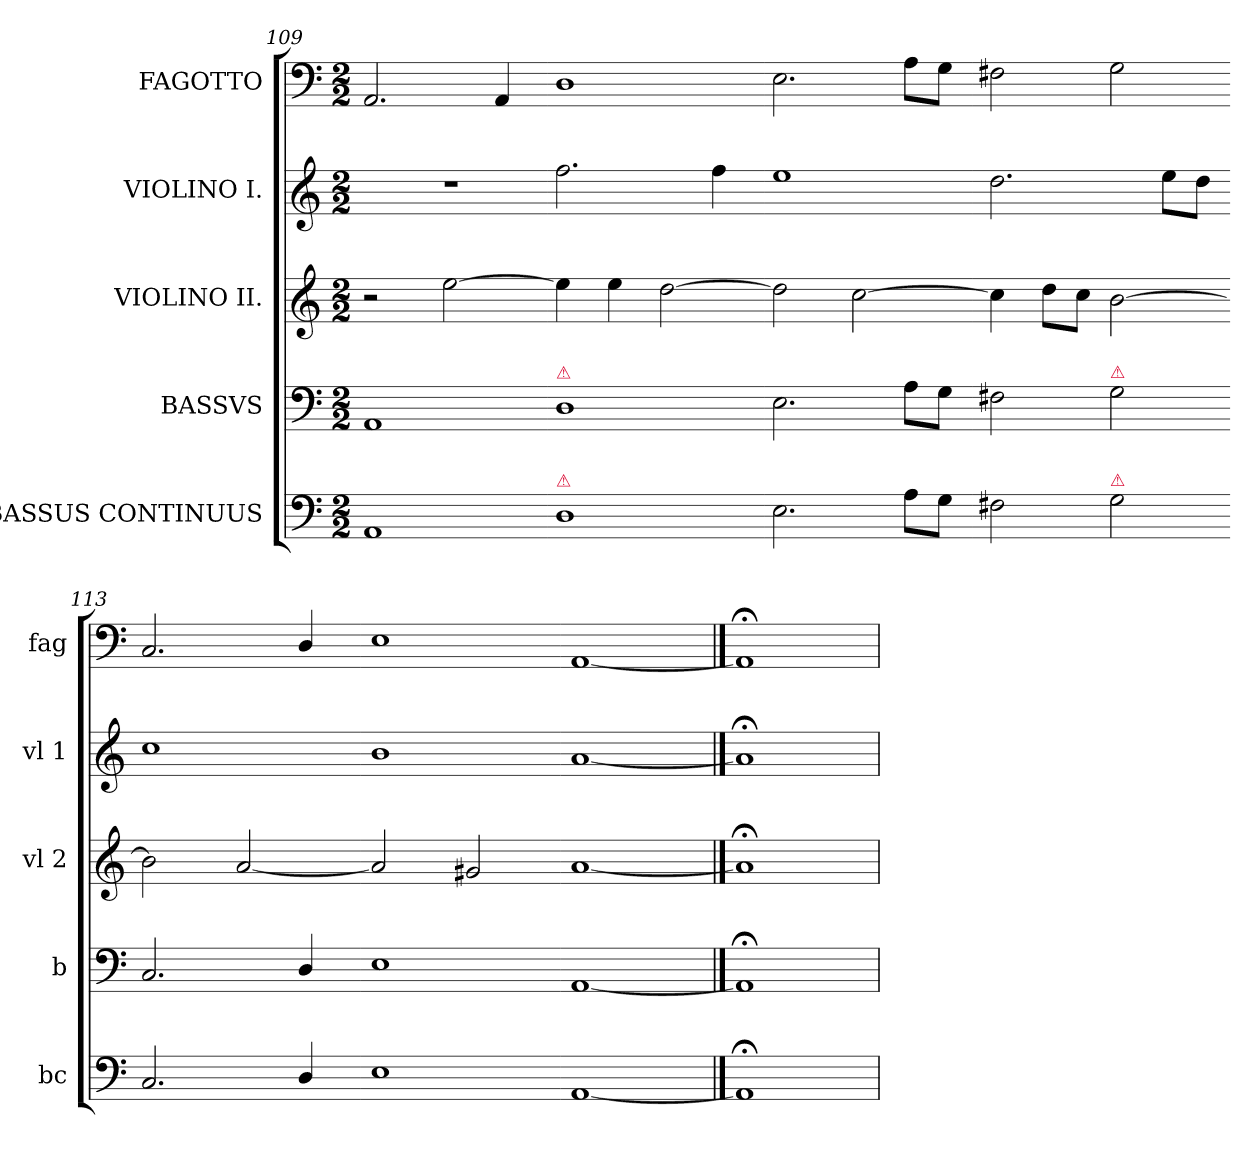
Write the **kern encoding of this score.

**kern	**kern	**kern	**kern	**kern
*part5	*part4	*part3	*part2	*part1
*staff5	*staff4	*staff3	*staff2	*staff1
*I"BASSUS CONTINUUS	*I"BASSVS	*I"VIOLINO II.	*I"VIOLINO I.	*I"FAGOTTO
*I'bc	*I'b	*I'vl 2	*I'vl 1	*I'fag
*clefF4	*clefF4	*clefG2	*clefG2	*clefF4
*k[]	*k[]	*k[]	*k[]	*k[]
*a:	*a:	*a:	*a:	*a:
*M2/2	*M2/2	*M2/2	*M2/2	*M2/2
=109	=109	=109	=109	=109
1AA	1AA	2r	1r	2.AA/
.	.	[2ee\	.	.
.	.	.	.	4AA/
=110-	=110-	=110-	=110-	=110-
!	!LO:TX:a:color=crimson:t=⚠	!	!	!
!LO:TX:a:color=crimson:t=⚠	!	!	!	!
1D	1D	4ee\]	2.ff\	1D
.	.	4ee\	.	.
.	.	[2dd	.	.
.	.	.	4ff\	.
=111-	=111-	=111-	=111-	=111-
2.E\	2.E\	2dd]	1ee	2.E\
.	.	[2cc\	.	.
8A\L	8A\L	.	.	8A\L
8G\J	8G\J	.	.	8G\J
=112-	=112-	=112-	=112-	=112-
2F#X\	2F#X\	4cc\]	2.dd\	2F#X\
.	.	8dd\L	.	.
.	.	8cc\J	.	.
!	!LO:TX:a:color=crimson:t=⚠	!	!	!
!LO:TX:a:color=crimson:t=⚠	!	!	!	!
2G\	2G\	[2b	.	2G\
.	.	.	8ee\L	.
.	.	.	8dd\J	.
=113-	=113-	=113-	=113-	=113-
2.C/	2.C/	2b]	1cc	2.C/
.	.	[2a	.	.
4D/	4D/	.	.	4D/
=114-	=114-	=114-	=114-	=114-
1E	1E	2a]	1b	1E
.	.	2g#X/	.	.
=115-	=115-	=115-	=115-	=115-
[1AA	[1AA	[1a	[1a	[1AA
==116	==116	==116	==116	==116
1AA;<]	1AA;<]	1a;<]	1a;<]	1AA;<]
=	=	=	=	=
*-	*-	*-	*-	*-
